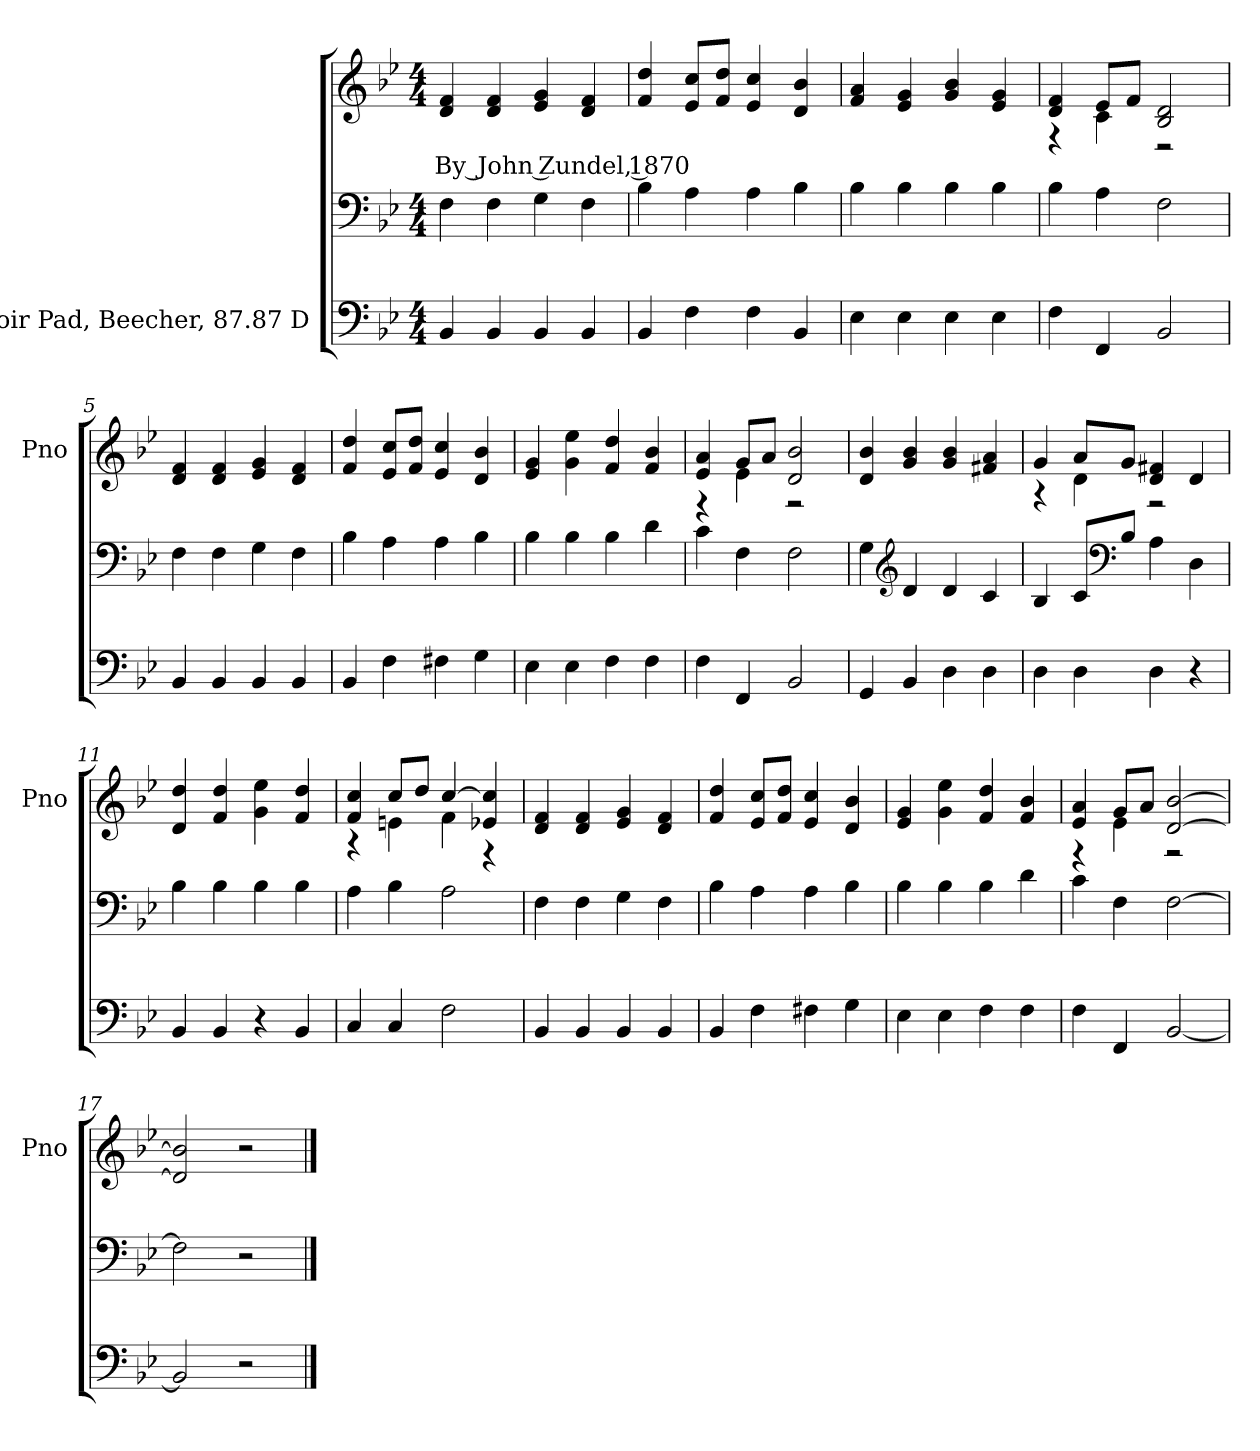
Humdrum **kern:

**kern	**kern	**kern	**text
*part2	*part2	*part1	*part1
*staff3	*staff2	*staff1	*staff1
*I"Choir Pad, Beecher, 87.87 D	*	*	*
*	*	*I'Pno	*
*clefF4	*clefF4	*clefG2	*
*k[b-e-]	*k[b-e-]	*k[b-e-]	*
*M4/4	*M4/4	*M4/4	*
*MM112	*MM112	*MM112	*
=1	=1	=1	=1
!	!	!	!LO:LY:b
4BB-/	4F\	4d/ 4f/	By John Zundel, 1870
4BB-/	4F\	4d/ 4f/	.
4BB-/	4G\	4e-/ 4g/	.
4BB-/	4F\	4d/ 4f/	.
=2	=2	=2	=2
4BB-/	4B-\	4f/ 4dd/	.
4F\	4A\	8e-/ 8cc/L	.
.	.	8f/ 8dd/J	.
4F\	4A\	4e-/ 4cc/	.
4BB-/	4B-\	4d/ 4b-/	.
=3	=3	=3	=3
4E-\	4B-\	4f/ 4a/	.
4E-\	4B-\	4e-/ 4g/	.
4E-\	4B-\	4g/ 4b-/	.
4E-\	4B-\	4e-/ 4g/	.
=4	=4	=4	=4
*	*	*^	*
4F\	4B-\	4d/ 4f/	4r	.
4FF/	4A\	8e-/L	4c\	.
.	.	8f/J	.	.
2BB-/	2F\	2B-/ 2d/	2r	.
*	*	*v	*v	*
=5	=5	=5	=5
4BB-/	4F\	4d/ 4f/	.
4BB-/	4F\	4d/ 4f/	.
4BB-/	4G\	4e-/ 4g/	.
4BB-/	4F\	4d/ 4f/	.
!!LO:LB:g=z
=6	=6	=6	=6
4BB-/	4B-\	4f/ 4dd/	.
4F\	4A\	8e-/ 8cc/L	.
.	.	8f/ 8dd/J	.
4F#X\	4A\	4e-/ 4cc/	.
4G\	4B-\	4d/ 4b-/	.
=7	=7	=7	=7
4E-\	4B-\	4e-/ 4g/	.
4E-\	4B-\	4g\ 4ee-\	.
4F\	4B-\	4f/ 4dd/	.
4F\	4d\	4f/ 4b-/	.
=8	=8	=8	=8
*	*	*^	*
4F\	4c\	4e-/ 4a/	4r	.
4FF/	4F\	8g/L	4e-\	.
.	.	8a/J	.	.
2BB-/	2F\	2d/ 2b-/	2r	.
*	*	*v	*v	*
=9	=9	=9	=9
4GG/	4G\	4d/ 4b-/	.
*	*clefG2	*	*
4BB-/	4d/	4g/ 4b-/	.
4D\	4d/	4g/ 4b-/	.
4D\	4c/	4f#X/ 4a/	.
=10	=10	=10	=10
*	*	*^	*
4D\	4B-/	4g/	4r	.
4D\	8c/L	8a/L	4d\	.
*	*clefF4	*	*	*
.	8B-/J	8g/J	.	.
4D\	4A\	4d/ 4f#X/	2r	.
4r	4D\	4d/	.	.
*	*	*v	*v	*
=11	=11	=11	=11
4BB-/	4B-\	4d/ 4dd/	.
4BB-/	4B-\	4f/ 4dd/	.
4r	4B-\	4g\ 4ee-\	.
4BB-/	4B-\	4f/ 4dd/	.
=12	=12	=12	=12
*	*	*^	*
4C/	4A\	4f/ 4cc/	4r	.
4C/	4B-\	8cc/L	4en\	.
.	.	8dd/J	.	.
2F\	2A\	[4cc/	4f\	.
.	.	4e-X/ 4cc/]	4r	.
*	*	*v	*v	*
!!LO:LB:g=z
=13	=13	=13	=13
4BB-/	4F\	4d/ 4f/	.
4BB-/	4F\	4d/ 4f/	.
4BB-/	4G\	4e-/ 4g/	.
4BB-/	4F\	4d/ 4f/	.
=14	=14	=14	=14
4BB-/	4B-\	4f/ 4dd/	.
4F\	4A\	8e-/ 8cc/L	.
.	.	8f/ 8dd/J	.
4F#X\	4A\	4e-/ 4cc/	.
4G\	4B-\	4d/ 4b-/	.
=15	=15	=15	=15
4E-\	4B-\	4e-/ 4g/	.
4E-\	4B-\	4g\ 4ee-\	.
4F\	4B-\	4f/ 4dd/	.
4F\	4d\	4f/ 4b-/	.
=16	=16	=16	=16
*	*	*^	*
4F\	4c\	4e-/ 4a/	4r	.
4FF/	4F\	8g/L	4e-\	.
.	.	8a/J	.	.
[2BB-/	[2F\	[2d/ [2b-/	2r	.
*	*	*v	*v	*
=17	=17	=17	=17
2BB-/]	2F\]	2d/] 2b-/]	.
2r	2r	2r	.
==	==	==	==
*-	*-	*-	*-
